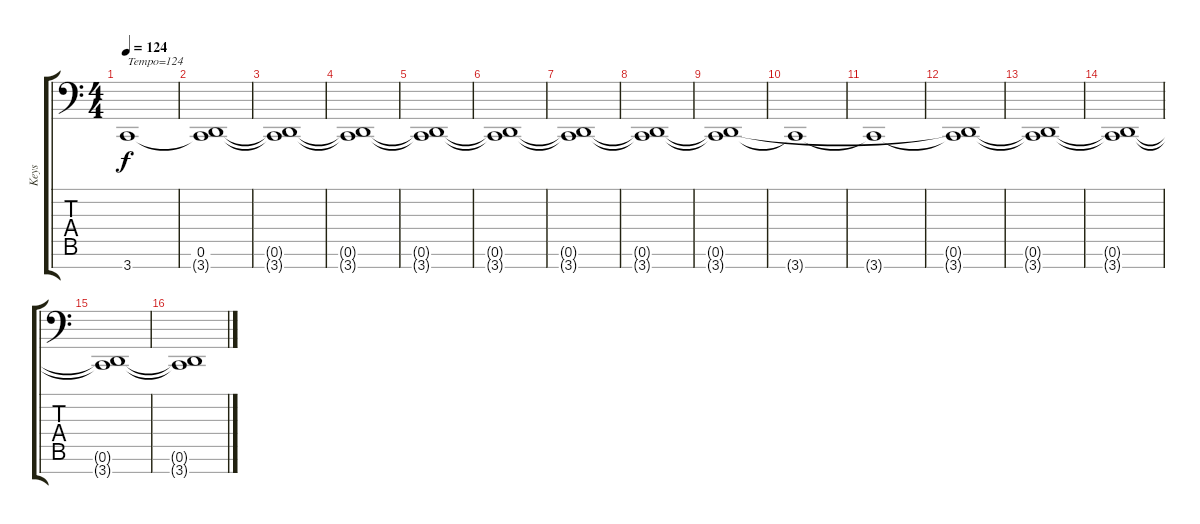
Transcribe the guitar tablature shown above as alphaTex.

\track ("Keys" "Keys") {instrument choiraahs}
\staff {score tabs}
\tuning (D4 A3 F3 C3 G2 D2 A1) {hide}
\ts (4 4)
\tempo 124
\clef f4
\ks c
3.7.1{txt "Tempo=124" dy f instrument choiraahs} |
(0.6 3.7{t}).1 |
(0.6{t} 3.7{t}).1 |
(0.6{t} 3.7{t}).1 |
(0.6{t} 3.7{t}).1 |
(0.6{t} 3.7{t}).1 |
(0.6{t} 3.7{t}).1 |
(0.6{t} 3.7{t}).1 |
(0.6{t} 3.7{t}).1 |
3.7{t}.1 |
3.7{t}.1 |
(0.6{t} 3.7{t}).1 |
(0.6{t} 3.7{t}).1 |
(0.6{t} 3.7{t}).1 |
(0.6{t} 3.7{t}).1 |
(0.6{t} 3.7{t}).1
